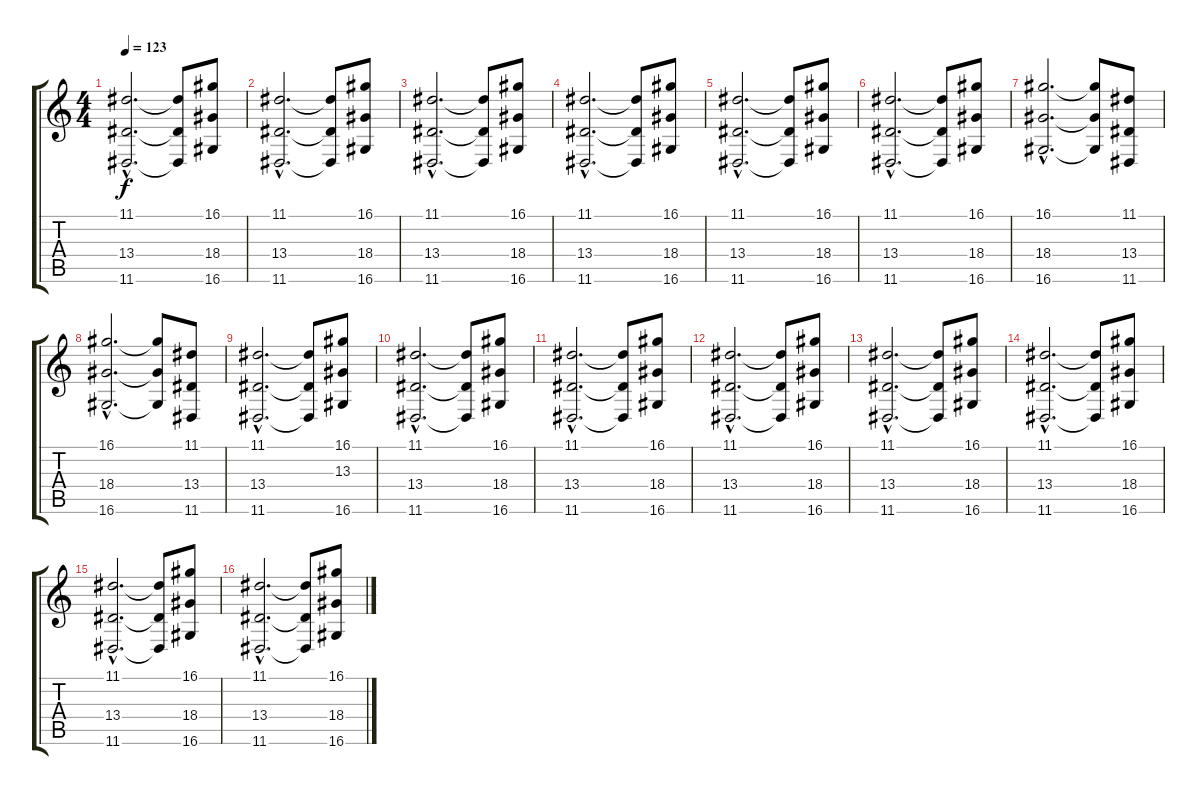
\track "" {instrument drawbarorgan}
\staff {score tabs}
\tuning (E4 B3 G3 D3 A2 E2) {hide}
\ts (4 4)
\tempo 123
\clef g2
\ks c
(11.1{hac} 13.4{hac} 11.6{hac}).2{d dy f} (11.1{t} 13.4{t} 11.6{t}).8 (16.1 18.4 16.6).8 |
(11.1{hac} 13.4{hac} 11.6{hac}).2{d} (11.1{t} 13.4{t} 11.6{t}).8 (16.1 18.4 16.6).8 |
(11.1{hac} 13.4{hac} 11.6{hac}).2{d} (11.1{t} 13.4{t} 11.6{t}).8 (16.1 18.4 16.6).8 |
(11.1{hac} 13.4{hac} 11.6{hac}).2{d} (11.1{t} 13.4{t} 11.6{t}).8 (16.1 18.4 16.6).8 |
(11.1{hac} 13.4{hac} 11.6{hac}).2{d} (11.1{t} 13.4{t} 11.6{t}).8 (16.1 18.4 16.6).8 |
(11.1{hac} 13.4{hac} 11.6{hac}).2{d} (11.1{t} 13.4{t} 11.6{t}).8 (16.1 18.4 16.6).8 |
(16.1{hac} 18.4{hac} 16.6{hac}).2{d} (16.1{t} 18.4{t} 16.6{t}).8 (11.1 13.4 11.6).8 |
(16.1{hac} 18.4{hac} 16.6{hac}).2{d} (16.1{t} 18.4{t} 16.6{t}).8 (11.1 13.4 11.6).8 |
(11.1{hac} 13.4{hac} 11.6{hac}).2{d} (11.1{t} 13.4{t} 11.6{t}).8 (16.1 13.3 16.6).8 |
(11.1{hac} 13.4{hac} 11.6{hac}).2{d} (11.1{t} 13.4{t} 11.6{t}).8 (16.1 18.4 16.6).8 |
(11.1{hac} 13.4{hac} 11.6{hac}).2{d} (11.1{t} 13.4{t} 11.6{t}).8 (16.1 18.4 16.6).8 |
(11.1{hac} 13.4{hac} 11.6{hac}).2{d} (11.1{t} 13.4{t} 11.6{t}).8 (16.1 18.4 16.6).8 |
(11.1{hac} 13.4{hac} 11.6{hac}).2{d} (11.1{t} 13.4{t} 11.6{t}).8 (16.1 18.4 16.6).8 |
(11.1{hac} 13.4{hac} 11.6{hac}).2{d} (11.1{t} 13.4{t} 11.6{t}).8 (16.1 18.4 16.6).8 |
(11.1{hac} 13.4{hac} 11.6{hac}).2{d} (11.1{t} 13.4{t} 11.6{t}).8 (16.1 18.4 16.6).8 |
(11.1{hac} 13.4{hac} 11.6{hac}).2{d} (11.1{t} 13.4{t} 11.6{t}).8 (16.1 18.4 16.6).8
